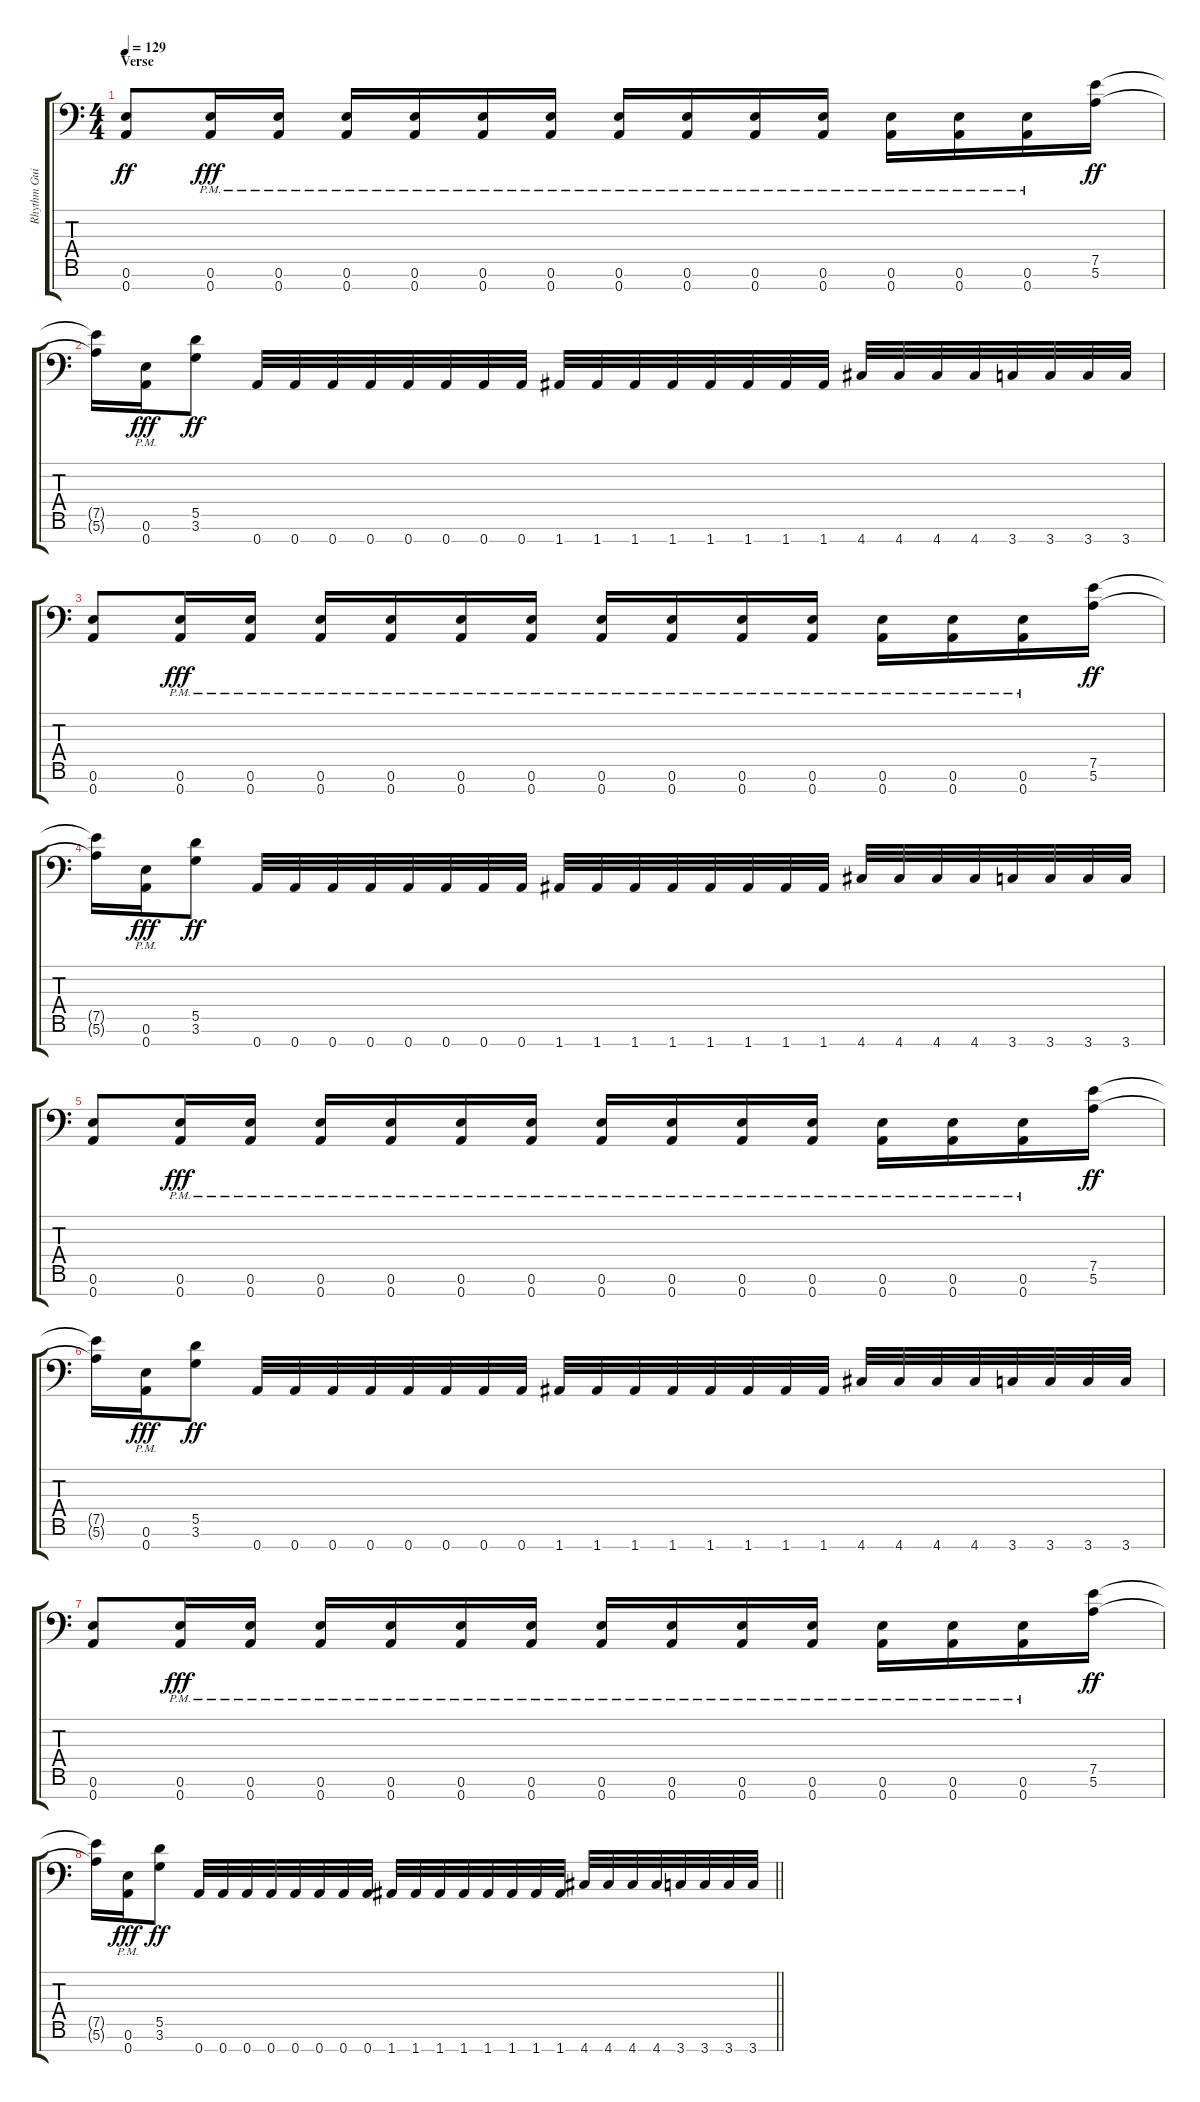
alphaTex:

\track ("Rhythm Guitar 2" "Rhythm Gui") {instrument overdrivenguitar}
\staff {score tabs}
\tuning (E4 B3 G3 D3 A2 E2 A1) {hide}
\ts (4 4)
\section ("" "Verse")
\tempo 129
\clef f4
\ks c
(0.6 0.7).8{dy ff} (0.6{pm} 0.7{pm}).16{dy fff} (0.6{pm} 0.7{pm}).16 (0.6{pm} 0.7{pm}).16 (0.6{pm} 0.7{pm}).16 (0.6{pm} 0.7{pm}).16 (0.6{pm} 0.7{pm}).16 (0.6{pm} 0.7{pm}).16 (0.6{pm} 0.7{pm}).16 (0.6{pm} 0.7{pm}).16 (0.6{pm} 0.7{pm}).16 (0.6{pm} 0.7{pm}).16 (0.6{pm} 0.7{pm}).16 (0.6{pm} 0.7{pm}).16 (7.5 5.6).16{dy ff} |
(7.5{t} 5.6{t}).16 (0.6{pm} 0.7{pm}).16{dy fff} (5.5 3.6).8{dy ff} 0.7.32 0.7.32 0.7.32 0.7.32 0.7.32 0.7.32 0.7.32 0.7.32 1.7.32 1.7.32 1.7.32 1.7.32 1.7.32 1.7.32 1.7.32 1.7.32 4.7.32 4.7.32 4.7.32 4.7.32 3.7.32 3.7.32 3.7.32 3.7.32 |
(0.6 0.7).8 (0.6{pm} 0.7{pm}).16{dy fff} (0.6{pm} 0.7{pm}).16 (0.6{pm} 0.7{pm}).16 (0.6{pm} 0.7{pm}).16 (0.6{pm} 0.7{pm}).16 (0.6{pm} 0.7{pm}).16 (0.6{pm} 0.7{pm}).16 (0.6{pm} 0.7{pm}).16 (0.6{pm} 0.7{pm}).16 (0.6{pm} 0.7{pm}).16 (0.6{pm} 0.7{pm}).16 (0.6{pm} 0.7{pm}).16 (0.6{pm} 0.7{pm}).16 (7.5 5.6).16{dy ff} |
(7.5{t} 5.6{t}).16 (0.6{pm} 0.7{pm}).16{dy fff} (5.5 3.6).8{dy ff} 0.7.32 0.7.32 0.7.32 0.7.32 0.7.32 0.7.32 0.7.32 0.7.32 1.7.32 1.7.32 1.7.32 1.7.32 1.7.32 1.7.32 1.7.32 1.7.32 4.7.32 4.7.32 4.7.32 4.7.32 3.7.32 3.7.32 3.7.32 3.7.32 |
(0.6 0.7).8 (0.6{pm} 0.7{pm}).16{dy fff} (0.6{pm} 0.7{pm}).16 (0.6{pm} 0.7{pm}).16 (0.6{pm} 0.7{pm}).16 (0.6{pm} 0.7{pm}).16 (0.6{pm} 0.7{pm}).16 (0.6{pm} 0.7{pm}).16 (0.6{pm} 0.7{pm}).16 (0.6{pm} 0.7{pm}).16 (0.6{pm} 0.7{pm}).16 (0.6{pm} 0.7{pm}).16 (0.6{pm} 0.7{pm}).16 (0.6{pm} 0.7{pm}).16 (7.5 5.6).16{dy ff} |
(7.5{t} 5.6{t}).16 (0.6{pm} 0.7{pm}).16{dy fff} (5.5 3.6).8{dy ff} 0.7.32 0.7.32 0.7.32 0.7.32 0.7.32 0.7.32 0.7.32 0.7.32 1.7.32 1.7.32 1.7.32 1.7.32 1.7.32 1.7.32 1.7.32 1.7.32 4.7.32 4.7.32 4.7.32 4.7.32 3.7.32 3.7.32 3.7.32 3.7.32 |
(0.6 0.7).8 (0.6{pm} 0.7{pm}).16{dy fff} (0.6{pm} 0.7{pm}).16 (0.6{pm} 0.7{pm}).16 (0.6{pm} 0.7{pm}).16 (0.6{pm} 0.7{pm}).16 (0.6{pm} 0.7{pm}).16 (0.6{pm} 0.7{pm}).16 (0.6{pm} 0.7{pm}).16 (0.6{pm} 0.7{pm}).16 (0.6{pm} 0.7{pm}).16 (0.6{pm} 0.7{pm}).16 (0.6{pm} 0.7{pm}).16 (0.6{pm} 0.7{pm}).16 (7.5 5.6).16{dy ff} |
\barLineRight lightlight
(7.5{t} 5.6{t}).16 (0.6{pm} 0.7{pm}).16{dy fff} (5.5 3.6).8{dy ff} 0.7.32 0.7.32 0.7.32 0.7.32 0.7.32 0.7.32 0.7.32 0.7.32 1.7.32 1.7.32 1.7.32 1.7.32 1.7.32 1.7.32 1.7.32 1.7.32 4.7.32 4.7.32 4.7.32 4.7.32 3.7.32 3.7.32 3.7.32 3.7.32
